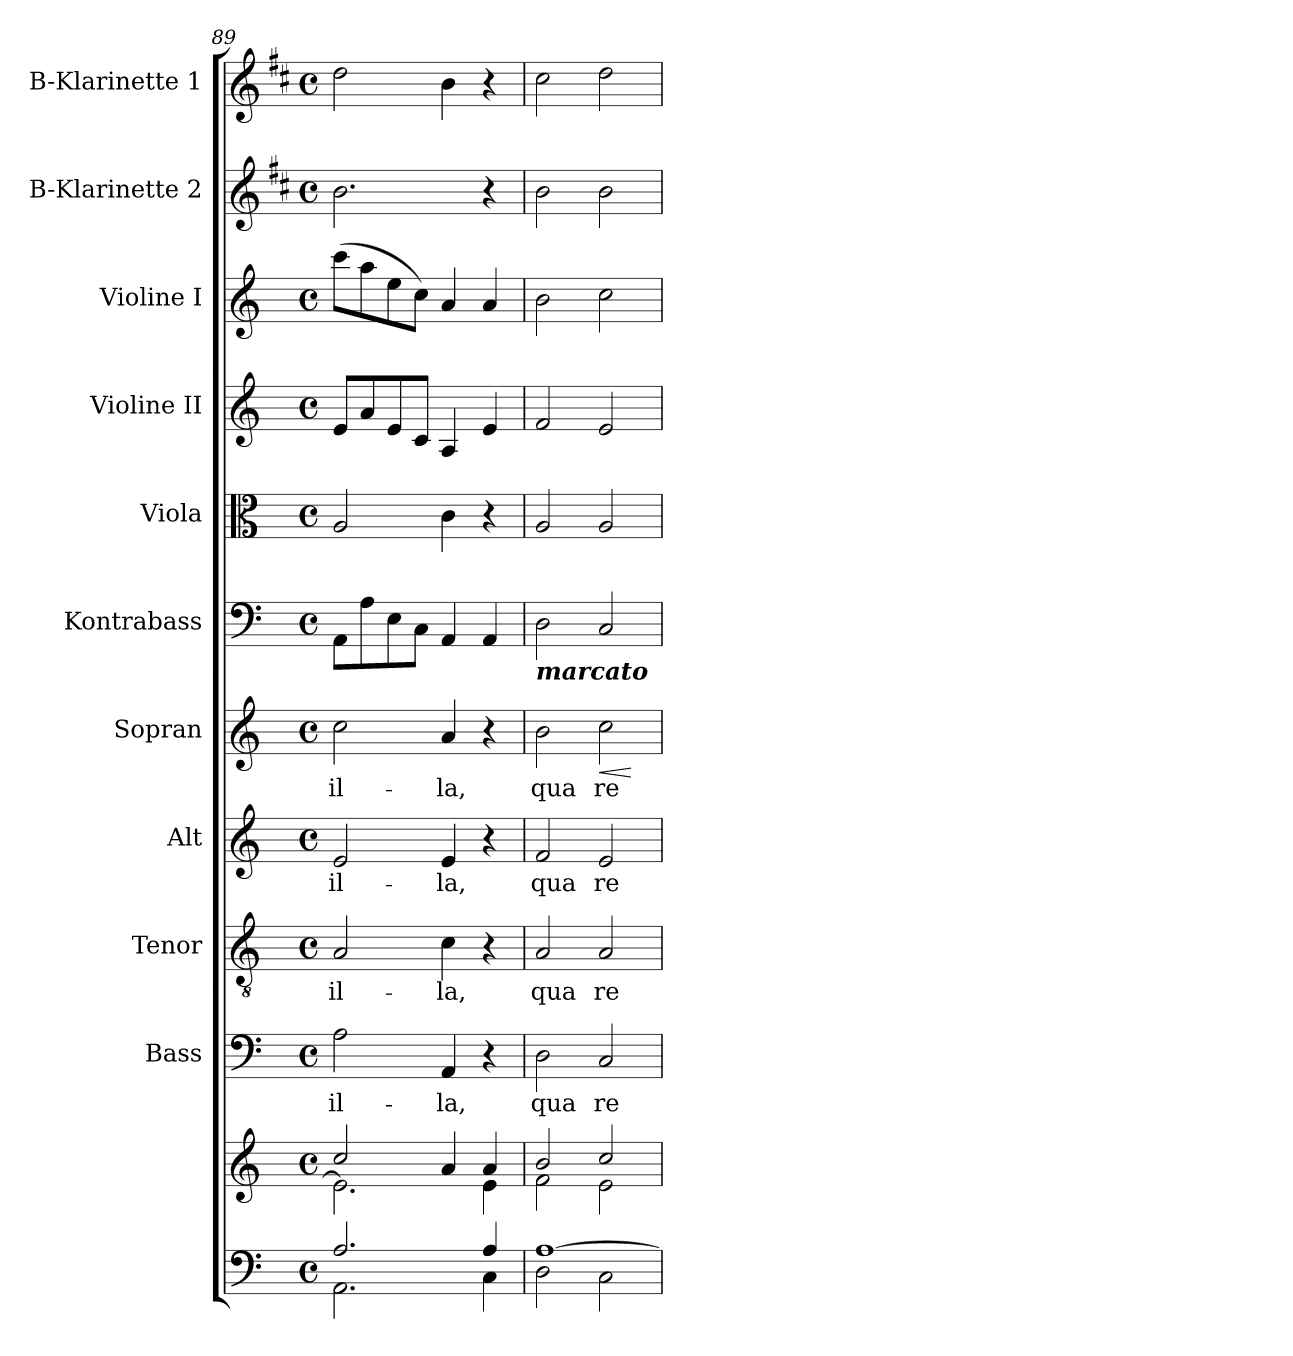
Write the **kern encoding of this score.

**kern	**kern	**kern	**text	**kern	**text	**kern	**text	**kern	**text	**dynam	**kern	**kern	**kern	**kern	**kern	**kern
*part11	*part11	*part10	*part10	*part9	*part9	*part8	*part8	*part7	*part7	*part7	*part6	*part5	*part4	*part3	*part2	*part1
*staff12	*staff11	*staff10	*staff10	*staff9	*staff9	*staff8	*staff8	*staff7	*staff7	*staff7	*staff6	*staff5	*staff4	*staff3	*staff2	*staff1
*	*	*I"Bass	*	*I"Tenor	*	*I"Alt	*	*I"Sopran	*	*	*I"Kontrabass	*I"Viola	*I"Violine II	*I"Violine I	*I"B-Klarinette 2	*I"B-Klarinette 1
*	*	*I'B.	*	*I'T.	*	*I'A.	*	*I'S.	*	*	*I'Kb.	*I'Vla.	*I'Vl. II	*I'Vl. I	*I'B Kl. 2	*I'B Kl. 1
*clefF4	*clefG2	*clefF4	*	*clefGv2	*	*clefG2	*	*clefG2	*	*	*clefF4	*clefC3	*clefG2	*clefG2	*clefG2	*clefG2
*	*	*	*	*	*	*	*	*	*	*	*ITrd7c12	*	*	*	*ITrd1c2	*ITrd1c2
*k[]	*k[]	*k[]	*	*k[]	*	*k[]	*	*k[]	*	*	*k[]	*k[]	*k[]	*k[]	*k[]	*k[]
*C:	*C:	*C:	*	*C:	*	*C:	*	*C:	*	*	*C:	*C:	*C:	*C:	*C:	*C:
*M4/4	*M4/4	*M4/4	*	*M4/4	*	*M4/4	*	*M4/4	*	*	*M4/4	*M4/4	*M4/4	*M4/4	*M4/4	*M4/4
*met(c)	*met(c)	*met(c)	*	*met(c)	*	*met(c)	*	*met(c)	*	*	*met(c)	*met(c)	*met(c)	*met(c)	*met(c)	*met(c)
=89	=89	=89	=89	=89	=89	=89	=89	=89	=89	=89	=89	=89	=89	=89	=89	=89
*^	*^	*	*	*	*	*	*	*	*	*	*	*	*	*	*	*
!	!	!	!	!	!LO:LY:b	!	!LO:LY:b	!	!LO:LY:b	!	!LO:LY:b	!	!	!	!	!	!	!
2.A/	2.AA\	2cc/	2.e\]	2A\	il-	2A/	il-	2e/	il-	2cc\	il-	.	8AAA\L	2A/	8e/L	(>8ccc\L	2.a\	2cc\
.	.	.	.	.	.	.	.	.	.	.	.	.	8AA\	.	8a/	8aa\	.	.
.	.	.	.	.	.	.	.	.	.	.	.	.	8EE\	.	8e/	8ee\	.	.
.	.	.	.	.	.	.	.	.	.	.	.	.	8CC\J	.	8c/J	8cc\J)	.	.
!	!	!	!	!	!LO:LY:b	!	!LO:LY:b	!	!LO:LY:b	!	!LO:LY:b	!	!	!	!	!	!	!
.	.	4a/	.	4AA/	-la,	4c\	-la,	4e/	-la,	4a/	-la,	.	4AAA/	4c\	4A/	4a/	.	4a\
4A/	4C\	4a/	4e\	4r	.	4r	.	4r	.	4r	.	.	4AAA/	4r	4e/	4a/	4r	4r
=90	=90	=90	=90	=90	=90	=90	=90	=90	=90	=90	=90	=90	=90	=90	=90	=90	=90	=90
!	!	!	!	!	!	!	!	!	!	!	!	!	!LO:TX:b:Bi:t=marcato	!	!	!	!	!
!	!	!	!	!	!LO:LY:b	!	!LO:LY:b	!	!LO:LY:b	!	!LO:LY:b	!	!	!	!	!	!	!
[>1A	2D\	2b/	2f\	2D\	qua	2A/	qua	2f/	qua	2b\	qua	.	2DD\	2A/	2f/	2b\	2a\	2b\
!	!	!	!	!	!LO:LY:b	!	!LO:LY:b	!	!LO:LY:b	!	!LO:LY:b	!LO:HP:b	!	!	!	!	!	!
.	2C\	2cc/	2e\	2C/	re-	2A/	re-	2e/	re-	2cc\	re-	<	2CC/	2A/	2e/	2cc\	2a\	2cc\
*v	*v	*	*	*	*	*	*	*	*	*	*	*	*	*	*	*	*	*
*	*v	*v	*	*	*	*	*	*	*	*	*	*	*	*	*	*	*
.	.	.	.	.	.	.	.	.	.	[	.	.	.	.	.	.
=	=	=	=	=	=	=	=	=	=	=	=	=	=	=	=	=
*-	*-	*-	*-	*-	*-	*-	*-	*-	*-	*-	*-	*-	*-	*-	*-	*-
